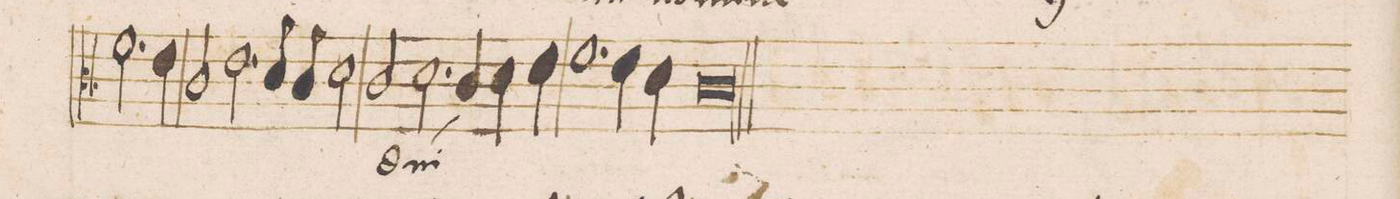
**kern	**text
*I"ALTVS	*
*clefC3	*
*k[b-]	*
*met(C|)	*
*M2/1	*
2.f\	.
4e\	.
=87	=87
2c/	.
2.e\	.
8d/	.
8c/	.
2d\	.
=88	=88
2c/	d(o-
2.d\	-mi)-
4c/	-ni
4d\	.
4e\	.
=89	=89
1.f	.
4e\	.
4d\	.
=90-	=90-
00c\	.
==	==
*-	*-
